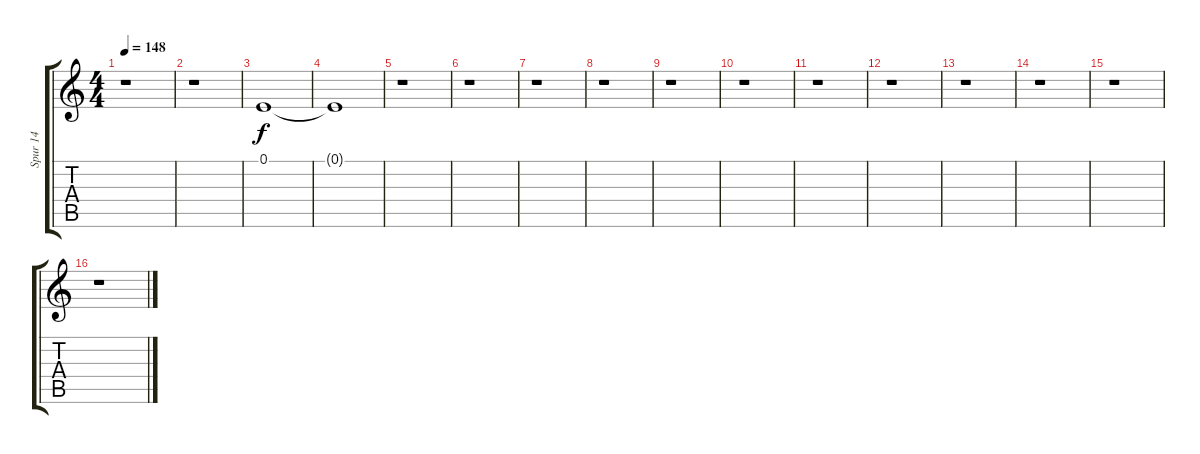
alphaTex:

\track ("Spur 14" "Spur 14") {instrument pad8sweep}
\staff {score tabs}
\tuning (E4 B3 G3 D3 A2 E2) {hide}
\ts (4 4)
\tempo 148
\clef g2
\ks c
r.1{dy f} |
r.1 |
0.1.1{balance 16} |
0.1{t}.1 |
r.1 |
r.1 |
r.1 |
r.1 |
r.1 |
r.1 |
r.1 |
r.1 |
r.1 |
r.1 |
r.1 |
r.1
